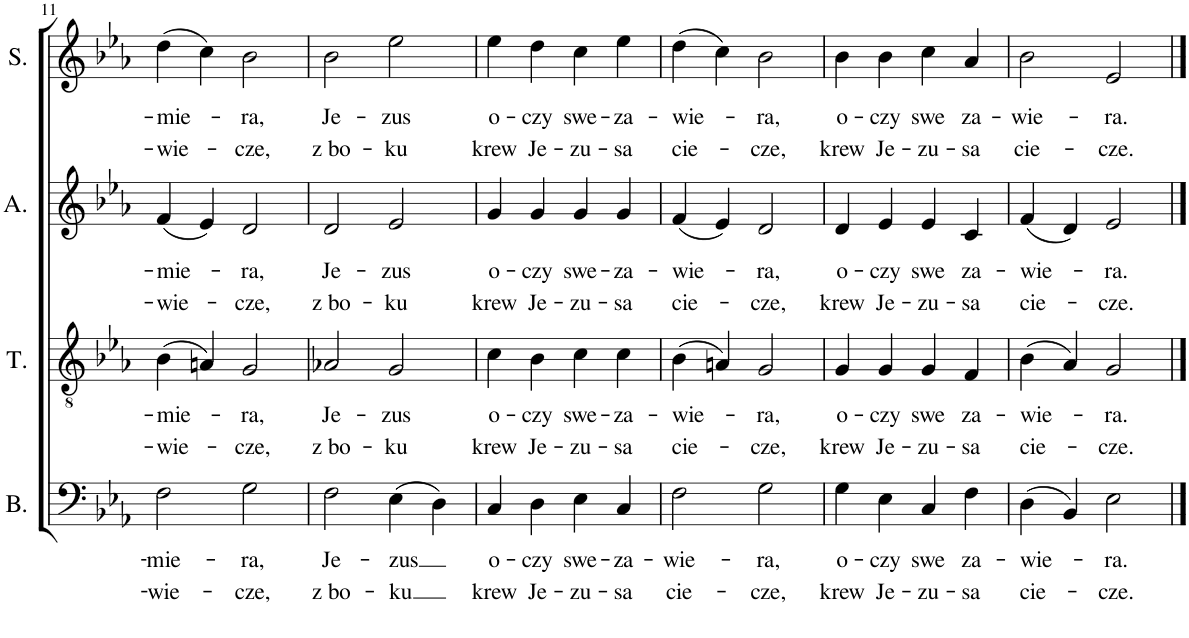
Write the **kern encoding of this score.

**kern	**text	**text	**kern	**text	**text	**kern	**text	**text	**kern	**text	**text
*part4	*part4	*part4	*part3	*part3	*part3	*part2	*part2	*part2	*part1	*part1	*part1
*staff4	*staff4	*staff4	*staff3	*staff3	*staff3	*staff2	*staff2	*staff2	*staff1	*staff1	*staff1
*I"B.	*	*	*I"T.	*	*	*I"A.	*	*	*I"S.	*	*
*I'B.	*	*	*I'T.	*	*	*I'A.	*	*	*I'S.	*	*
!!LO:PB:g=z
*clefF4	*	*	*clefGv2	*	*	*clefG2	*	*	*clefG2	*	*
*k[b-e-a-]	*	*	*k[b-e-a-]	*	*	*k[b-e-a-]	*	*	*k[b-e-a-]	*	*
*M4/4	*	*	*M4/4	*	*	*M4/4	*	*	*M4/4	*	*
=11	=11	=11	=11	=11	=11	=11	=11	=11	=11	=11	=11
!	!LO:LY:b	!LO:LY:b	!	!LO:LY:b	!LO:LY:b	!	!LO:LY:b	!LO:LY:b	!	!LO:LY:b	!LO:LY:b
2F\	-mie-	-wie-	(4B-\	-mie-	-wie-	(4f/	-mie-	-wie-	(4dd\	-mie-	-wie-
.	.	.	4An/)	.	.	4e-/)	.	.	4cc\)	.	.
!	!LO:LY:b	!LO:LY:b	!	!LO:LY:b	!LO:LY:b	!	!LO:LY:b	!LO:LY:b	!	!LO:LY:b	!LO:LY:b
2G\	-ra,	-cze,	2G/	-ra,	-cze,	2d/	-ra,	-cze,	2b-\	-ra,	-cze,
=12	=12	=12	=12	=12	=12	=12	=12	=12	=12	=12	=12
!	!LO:LY:b	!LO:LY:b	!	!LO:LY:b	!LO:LY:b	!	!LO:LY:b	!LO:LY:b	!	!LO:LY:b	!LO:LY:b
2F\	Je-	z bo-	2A-X/	Je-	z bo-	2d/	Je-	z bo-	2b-\	Je-	z bo-
!	!LO:LY:b	!LO:LY:b	!	!LO:LY:b	!LO:LY:b	!	!LO:LY:b	!LO:LY:b	!	!LO:LY:b	!LO:LY:b
(4E-\	-zus	-ku	2G/	-zus	-ku	2e-/	-zus	-ku	2ee-\	-zus	-ku
4D\)	.	.	.	.	.	.	.	.	.	.	.
=13	=13	=13	=13	=13	=13	=13	=13	=13	=13	=13	=13
!	!LO:LY:b	!LO:LY:b	!	!LO:LY:b	!LO:LY:b	!	!LO:LY:b	!LO:LY:b	!	!LO:LY:b	!LO:LY:b
4C/	o-	krew	4c\	o-	krew	4g/	o-	krew	4ee-\	o-	krew
!	!LO:LY:b	!LO:LY:b	!	!LO:LY:b	!LO:LY:b	!	!LO:LY:b	!LO:LY:b	!	!LO:LY:b	!LO:LY:b
4D\	-czy	Je-	4B-\	-czy	Je-	4g/	-czy	Je-	4dd\	-czy	Je-
!	!LO:LY:b	!LO:LY:b	!	!LO:LY:b	!LO:LY:b	!	!LO:LY:b	!LO:LY:b	!	!LO:LY:b	!LO:LY:b
4E-\	swe-	-zu-	4c\	swe-	-zu-	4g/	swe-	-zu-	4cc\	swe-	-zu-
!	!LO:LY:b	!LO:LY:b	!	!LO:LY:b	!LO:LY:b	!	!LO:LY:b	!LO:LY:b	!	!LO:LY:b	!LO:LY:b
4C/	-za-	-sa	4c\	-za-	-sa	4g/	-za-	-sa	4ee-\	-za-	-sa
=14	=14	=14	=14	=14	=14	=14	=14	=14	=14	=14	=14
!	!LO:LY:b	!LO:LY:b	!	!LO:LY:b	!LO:LY:b	!	!LO:LY:b	!LO:LY:b	!	!LO:LY:b	!LO:LY:b
2F\	-wie-	cie-	(4B-\	-wie-	cie-	(4f/	-wie-	cie-	(4dd\	-wie-	cie-
.	.	.	4An/)	.	.	4e-/)	.	.	4cc\)	.	.
!	!LO:LY:b	!LO:LY:b	!	!LO:LY:b	!LO:LY:b	!	!LO:LY:b	!LO:LY:b	!	!LO:LY:b	!LO:LY:b
2G\	-ra,	-cze,	2G/	-ra,	-cze,	2d/	-ra,	-cze,	2b-\	-ra,	-cze,
=15	=15	=15	=15	=15	=15	=15	=15	=15	=15	=15	=15
!	!LO:LY:b	!LO:LY:b	!	!LO:LY:b	!LO:LY:b	!	!LO:LY:b	!LO:LY:b	!	!LO:LY:b	!LO:LY:b
4G\	o-	krew	4G/	o-	krew	4d/	o-	krew	4b-\	o-	krew
!	!LO:LY:b	!LO:LY:b	!	!LO:LY:b	!LO:LY:b	!	!LO:LY:b	!LO:LY:b	!	!LO:LY:b	!LO:LY:b
4E-\	-czy	Je-	4G/	-czy	Je-	4e-/	-czy	Je-	4b-\	-czy	Je-
!	!LO:LY:b	!LO:LY:b	!	!LO:LY:b	!LO:LY:b	!	!LO:LY:b	!LO:LY:b	!	!LO:LY:b	!LO:LY:b
4C/	swe	-zu-	4G/	swe	-zu-	4e-/	swe	-zu-	4cc\	swe	-zu-
!	!LO:LY:b	!LO:LY:b	!	!LO:LY:b	!LO:LY:b	!	!LO:LY:b	!LO:LY:b	!	!LO:LY:b	!LO:LY:b
4F\	za-	-sa	4F/	za-	-sa	4c/	za-	-sa	4a-/	za-	-sa
=16	=16	=16	=16	=16	=16	=16	=16	=16	=16	=16	=16
!	!LO:LY:b	!LO:LY:b	!	!LO:LY:b	!LO:LY:b	!	!LO:LY:b	!LO:LY:b	!	!LO:LY:b	!LO:LY:b
(4D\	-wie-	cie-	(4B-\	-wie-	cie-	(4f/	-wie-	cie-	2b-\	-wie-	cie-
4BB-/)	.	.	4A-/)	.	.	4d/)	.	.	.	.	.
!	!LO:LY:b	!LO:LY:b	!	!LO:LY:b	!LO:LY:b	!	!LO:LY:b	!LO:LY:b	!	!LO:LY:b	!LO:LY:b
2E-\	-ra.	-cze.	2G/	-ra.	-cze.	2e-/	-ra.	-cze.	2e-/	-ra.	-cze.
==	==	==	==	==	==	==	==	==	==	==	==
*-	*-	*-	*-	*-	*-	*-	*-	*-	*-	*-	*-
